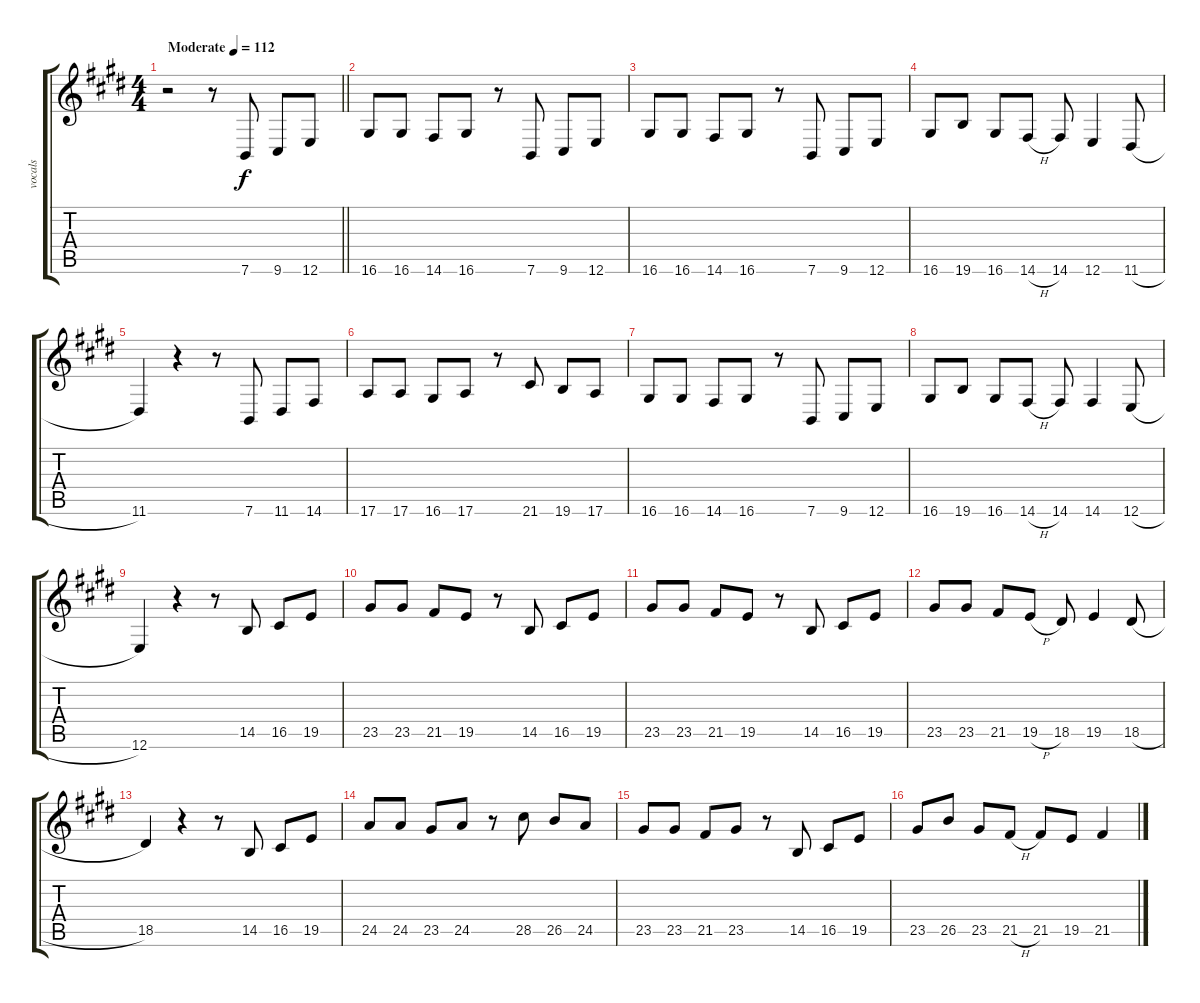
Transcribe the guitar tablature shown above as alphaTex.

\track ("vocals" "vocals") {instrument clarinet}
\staff {score tabs}
\tuning (E4 B3 G3 D3 A2 E2) {hide}
\ts (4 4)
\tempo (112 "Moderate")
\clef g2
\barLineRight lightlight
\ks e
r.2{dy f instrument clarinet} r.8 7.6.8 9.6.8 12.6.8 |
16.6.8 16.6.8 14.6.8 16.6.8 r.8 7.6.8 9.6.8 12.6.8 |
16.6.8 16.6.8 14.6.8 16.6.8 r.8 7.6.8 9.6.8 12.6.8 |
16.6.8 19.6.8 16.6.8 14.6{h}.8 14.6.8 12.6.4 11.6{h}.8 |
11.6.4 r.4 r.8 7.6.8 11.6.8 14.6.8 |
17.6.8 17.6.8 16.6.8 17.6.8 r.8 21.6.8 19.6.8 17.6.8 |
16.6.8 16.6.8 14.6.8 16.6.8 r.8 7.6.8 9.6.8 12.6.8 |
16.6.8 19.6.8 16.6.8 14.6{h}.8 14.6.8 14.6.4 12.6{h}.8 |
12.6.4 r.4 r.8 14.5.8 16.5.8 19.5.8 |
23.5.8 23.5.8 21.5.8 19.5.8 r.8 14.5.8 16.5.8 19.5.8 |
23.5.8 23.5.8 21.5.8 19.5.8 r.8 14.5.8 16.5.8 19.5.8 |
23.5.8 23.5.8 21.5.8 19.5{h}.8 18.5.8 19.5.4 18.5{h}.8 |
18.5.4 r.4 r.8 14.5.8 16.5.8 19.5.8 |
24.5.8 24.5.8 23.5.8 24.5.8 r.8 28.5.8 26.5.8 24.5.8 |
23.5.8 23.5.8 21.5.8 23.5.8 r.8 14.5.8 16.5.8 19.5.8 |
23.5.8 26.5.8 23.5.8 21.5{h}.8 21.5.8 19.5.8 21.5.4
